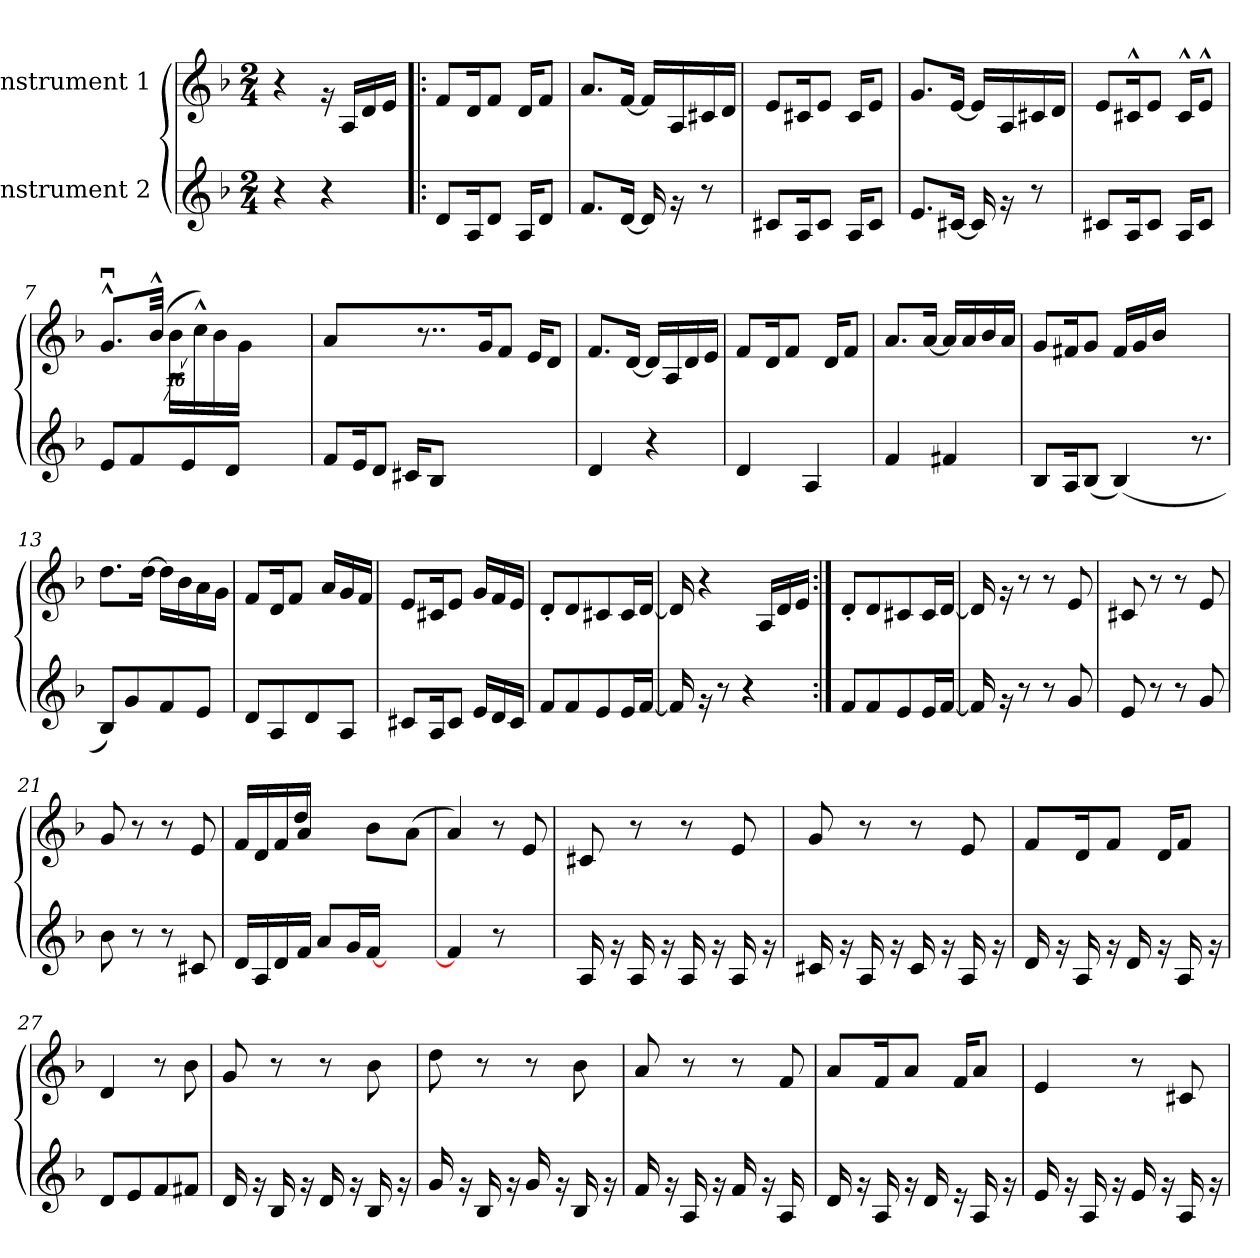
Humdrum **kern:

**kern	**kern
*part2	*part1
*staff2	*staff1
*I"Instrument 2	*I"Instrument 1
*clefG2	*clefG2
*k[b-]	*k[b-]
*F:	*F:
*M2/4	*M2/4
*MM80	*MM80
=1	=1
4r	4r
4r	16rg
.	16A/LL
.	16d/
.	16e/JJ
=2!|:	=2!|:
8d/L	8f/L
16A/K	16d/K
8d/J	8f/J
16A/KL	16d/KL
8d/J	8f/J
=3	=3
8.f/L	8.a/L
[16d/Jk	[16f/Jk
16d/]	16f/LL]
16rg	16A/
8r	16c#X/
.	16d/JJ
=4	=4
8c#X/L	8e/L
16A/K	16c#X/K
8c#/J	8e/J
16A/KL	16c#/KL
8c#/J	8e/J
=5	=5
8.e/L	8.g/L
[16c#X/Jk	[16e/Jk
16c#/]	16e/LL]
16rg	16A/
8r	16c#X/
.	16d/JJ
=6	=6
8c#X/L	8e/L
16A/K	16c#X^^/K
8c#/J	8e/J
16A/KL	16c#^^/KL
8c#/J	8e^^/J
=7	=7
*	*^
8e/L	8.gu^^/L	8..ryy
8f/	.	.
.	(>32b-^^/Jkk	.
.	16b-\LL	32%9r
8e/	.	.
.	16cc^^\)	.
.	16b-\	.
8d/J	.	.
.	16g\JJ	.
.	32ryy	.
8..ryy	8..ryy	8..ryy
*	*v	*v
!!LO:LB:g=z
=8	=8
8f/L	8a/L
16e/K	8..ryy
8d/J	.
16c#X/KL	.
.	8..r
8B-/J	.
4..ryy	.
.	16g/K
.	8f/J
.	16e/KL
.	8d/J
=9	=9
4d/	8.f/L
.	[16d/Jk
4r	16d/LL]
.	16A/
.	16d/
.	16e/JJ
=10	=10
4d/	8f/L
.	16d/K
.	8f/J
4A/	.
.	16d/KL
.	8f/J
=11	=11
4f/	8.a/L
.	[16a/Jk
4f#X/	16a/LL]
.	16a/
.	16b-/
.	16a/JJ
=12	=12
8B-/L	8g/L
16A/K	16f#X/K
(<8B-/J	8g/J
(<4B-/)	16f#/LL
.	16g/
.	16b-/JJ
.	4ryy
8.r	.
=13	=13
8B-/L)	8.dd\L
8g/	.
.	[16dd\Jk
8f/	16dd\LL]
.	16b-\
8e/J	16a\
.	16g\JJ
=14	=14
8d/L	8f/L
8A/	16d/K
.	8f/J
8d/	.
.	16a/LL
8A/J	16g/
.	16f/JJ
!!LO:LB:g=z
=15	=15
8c#X/L	8e/L
16A/K	16c#X/K
8c#/J	8e/J
16e/LL	16g/LL
16d/	16f/
16c#/JJ	16e/JJ
=16	=16
8f/L	8d'/L
8f/	8d/
8e/	8c#X/
16e/L	16c#/L
[16f/JJ	[16d/JJ
=17	=17
16f/]	16d/]
16rg	4r
8r	.
4r	.
.	16A/LL
.	16d/
.	16e/JJ
=18:|!	=18:|!
8f/L	8d'/L
8f/	8d/
8e/	8c#X/
16e/L	16c#/L
[16f/JJ	[16d/JJ
=19	=19
16f/]	16d/]
16rg	16rg
8r	8r
8r	8r
8g/	8e/
=20	=20
8e/	8c#X/
8r	8r
8r	8r
8g/	8e/
=21	=21
8b-\	8g/
8r	8r
8r	8r
8c#X/	8e/
!!LO:LB:g=z
=22	=22
*	*^
16d/LL	16f/LL	8.ryy
16A/	16d/	.
16d/	16f/	.
16f/JJ	16a/JJ	4dd/
8a/L	4ryy	.
16g/L	.	.
[16f/JJ	.	8b-\L
8.ryy	8.ryy	.
.	.	(<8a\J
*	*v	*v
=23	=23
4f/]	4a/)
8r	8r
8ryy	8e/
=24	=24
16A/	8c#X/
16rg	.
16A/	8r
16rg	.
16A/	8r
16rg	.
16A/	8e/
16rg	.
=25	=25
16c#X/	8g/
16rg	.
16A/	8r
16rg	.
16c#/	8r
16rg	.
16A/	8e/
16rg	.
=26	=26
16d/	8f/L
16rg	.
16A/	16d/K
16rg	8f/J
16d/	.
16rg	16d/KL
16A/	8f/J
16rg	.
=27	=27
8d/L	4d/
8e/	.
8f/	8r
8f#X/J	8b-\
=28	=28
16d/	8g/
16rg	.
16B-/	8r
16rg	.
16d/	8r
16rg	.
16B-/	8b-\
16rg	.
!!LO:LB:g=z
=29	=29
16g/	8dd\
16rg	.
16B-/	8r
16rg	.
16g/	8r
16rg	.
16B-/	8b-\
16rg	.
=30	=30
16f/	8a/
16rg	.
16A/	8r
16rg	.
16f/	8r
16rg	.
16A/	8f/
16ryy	.
=31	=31
16d/	8a/L
16rg	.
16A/	16f/K
16rg	8a/J
16d/	.
16re	16f/KL
16A/	8a/J
16rg	.
=32	=32
16e/	4e/
16rg	.
16A/	.
16rg	.
16e/	8r
16rg	.
16A/	8c#X/
16rg	.
=	=
*-	*-
